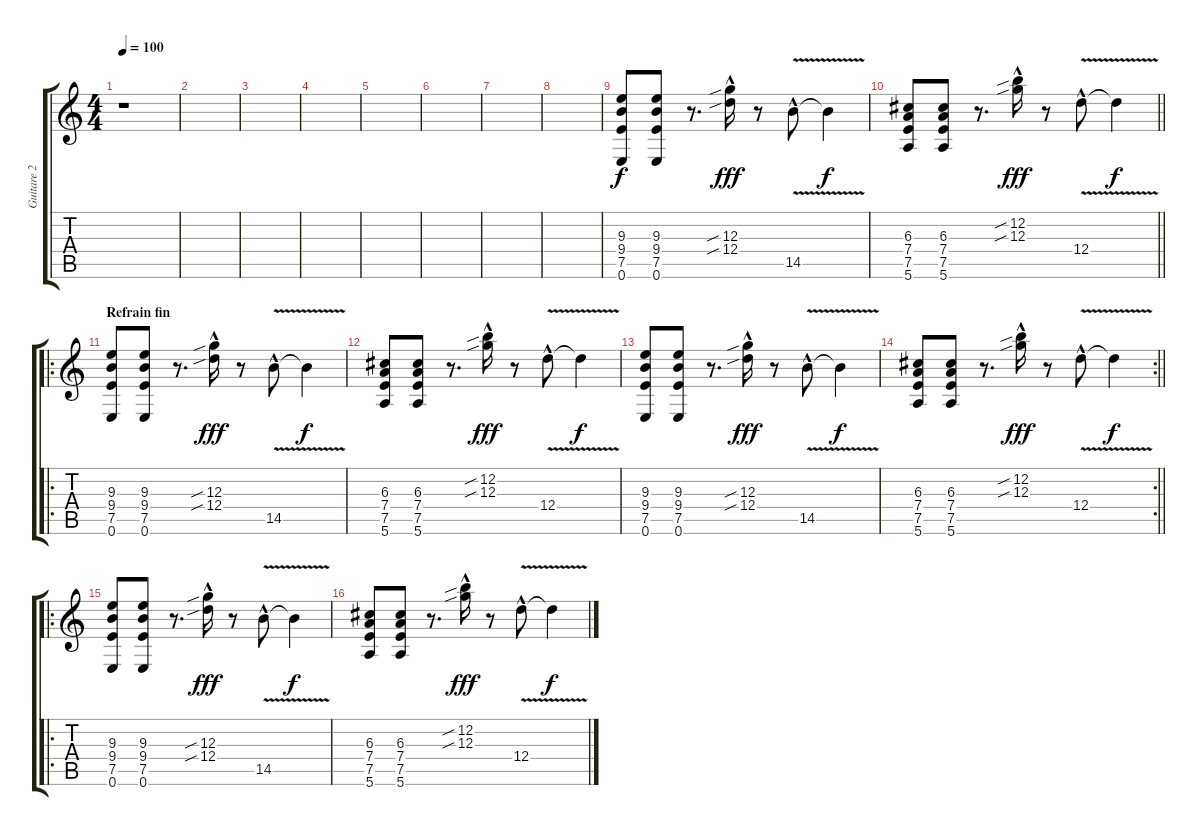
\track ("Guitare 2" "Guitare 2") {instrument overdrivenguitar}
\staff {score tabs}
\tuning (E4 B3 G3 D3 A2 E2) {hide}
\ts (4 4)
\tempo 100
\clef g2
\ks c
r.1{dy f} |
|
|
|
|
|
|
|
(9.3 9.4 7.5 0.6).8 (9.3 9.4 7.5 0.6).8 r.8{d} (12.3{sib hac} 12.4{sib hac}).16{dy fff} r.8 14.5{v hac}.8 14.5{t}.4{dy f} |
\barLineRight lightlight
(6.3 7.4 7.5 5.6).8 (6.3 7.4 7.5 5.6).8 r.8{d} (12.2{sib hac} 12.3{sib hac}).16{dy fff} r.8 12.4{v hac}.8 12.4{t}.4{dy f} |
\ro
\section ("" "Refrain fin")
(9.3 9.4 7.5 0.6).8 (9.3 9.4 7.5 0.6).8 r.8{d} (12.3{sib hac} 12.4{sib hac}).16{dy fff} r.8 14.5{v hac}.8 14.5{t}.4{dy f} |
(6.3 7.4 7.5 5.6).8 (6.3 7.4 7.5 5.6).8 r.8{d} (12.2{sib hac} 12.3{sib hac}).16{dy fff} r.8 12.4{v hac}.8 12.4{t}.4{dy f} |
(9.3 9.4 7.5 0.6).8 (9.3 9.4 7.5 0.6).8 r.8{d} (12.3{sib hac} 12.4{sib hac}).16{dy fff} r.8 14.5{v hac}.8 14.5{t}.4{dy f} |
\rc 2
\barLineRight lightlight
(6.3 7.4 7.5 5.6).8 (6.3 7.4 7.5 5.6).8 r.8{d} (12.2{sib hac} 12.3{sib hac}).16{dy fff} r.8 12.4{v hac}.8 12.4{t}.4{dy f} |
\ro
(9.3 9.4 7.5 0.6).8 (9.3 9.4 7.5 0.6).8 r.8{d} (12.3{sib hac} 12.4{sib hac}).16{dy fff} r.8 14.5{v hac}.8 14.5{t}.4{dy f} |
(6.3 7.4 7.5 5.6).8 (6.3 7.4 7.5 5.6).8 r.8{d} (12.2{sib hac} 12.3{sib hac}).16{dy fff} r.8 12.4{v hac}.8 12.4{t}.4{dy f}
